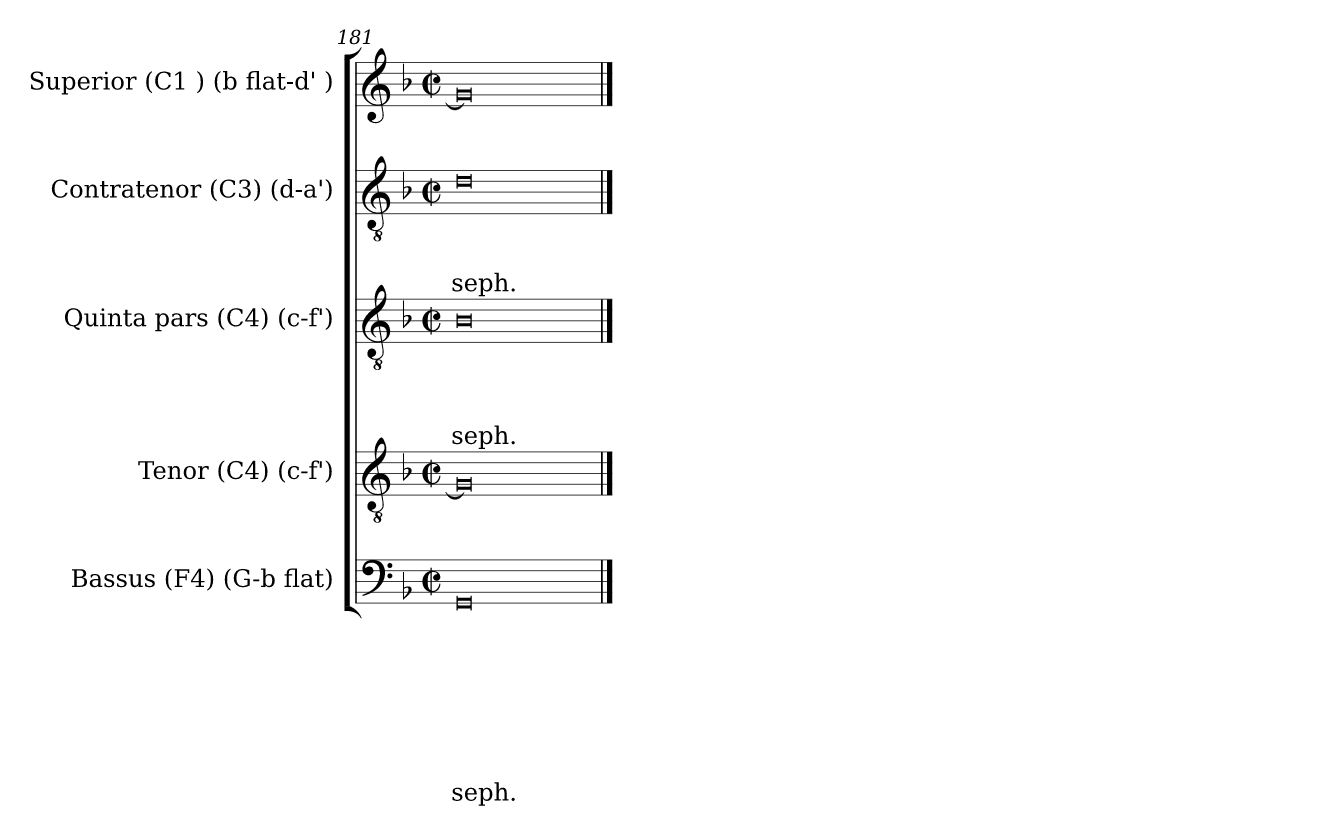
**kern	**text	**text	**text	**text	**text	**text	**text	**text	**kern	**text	**kern	**text	**text	**text	**text	**kern	**text	**text	**text	**kern
*part5	*part5	*part5	*part5	*part5	*part5	*part5	*part5	*part5	*part4	*part4	*part3	*part3	*part3	*part3	*part3	*part2	*part2	*part2	*part2	*part1
*staff5	*staff5	*staff5	*staff5	*staff5	*staff5	*staff5	*staff5	*staff5	*staff4	*staff4	*staff3	*staff3	*staff3	*staff3	*staff3	*staff2	*staff2	*staff2	*staff2	*staff1
*I"Bassus (F4) (G-b flat)	*	*	*	*	*	*	*	*	*I"Tenor (C4) (c-f')	*	*I"Quinta pars (C4) (c-f')	*	*	*	*	*I"Contratenor (C3) (d-a')	*	*	*	*I"Superior (C1 ) (b flat-d' )
*clefF4	*	*	*	*	*	*	*	*	*clefGv2	*	*clefGv2	*	*	*	*	*clefGv2	*	*	*	*clefG2
*k[b-]	*	*	*	*	*	*	*	*	*k[b-]	*	*k[b-]	*	*	*	*	*k[b-]	*	*	*	*k[b-]
*F:	*	*	*	*	*	*	*	*	*F:	*	*F:	*	*	*	*	*F:	*	*	*	*F:
*M2/2	*	*	*	*	*	*	*	*	*M2/2	*	*M2/2	*	*	*	*	*M2/2	*	*	*	*M2/2
*met(c|)	*	*	*	*	*	*	*	*	*met(c|)	*	*met(c|)	*	*	*	*	*met(c|)	*	*	*	*met(c|)
=181	=181	=181	=181	=181	=181	=181	=181	=181	=181	=181	=181	=181	=181	=181	=181	=181	=181	=181	=181	=181
!	!	!	!	!	!	!	!	!LO:LY:b	!	!	!	!	!	!	!LO:LY:b	!	!	!	!LO:LY:b	!
0GG	.	.	.	.	.	.	.	-seph.	0G]	.	0B-	.	.	.	-seph.	0d	.	.	-seph.	0g]
==	==	==	==	==	==	==	==	==	==	==	==	==	==	==	==	==	==	==	==	==
*-	*-	*-	*-	*-	*-	*-	*-	*-	*-	*-	*-	*-	*-	*-	*-	*-	*-	*-	*-	*-
